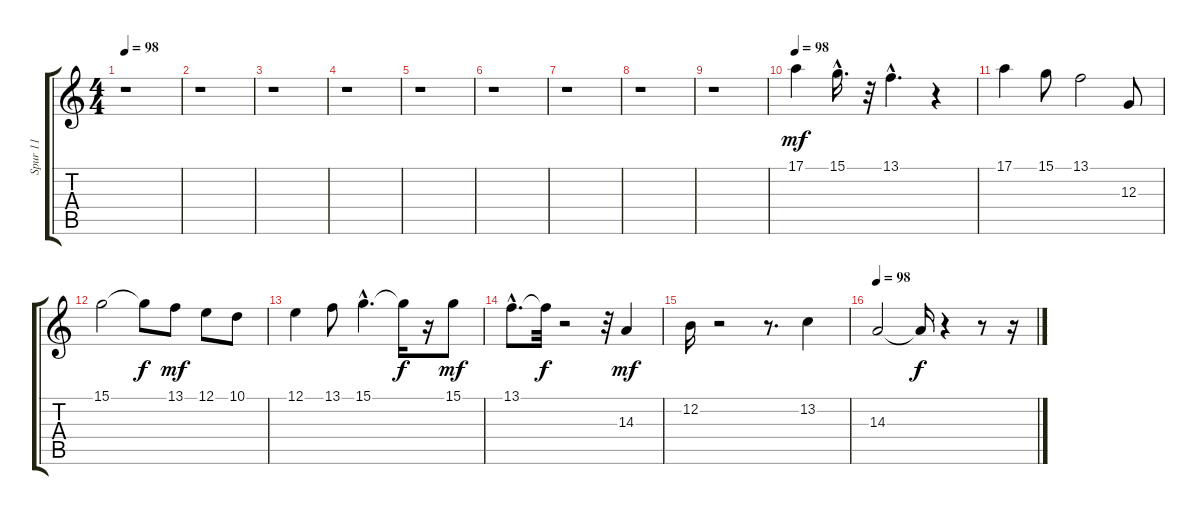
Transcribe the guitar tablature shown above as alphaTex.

\track ("Spur 11" "Spur 11") {instrument fx4atmosphere}
\staff {score tabs}
\tuning (E4 B3 G3 D3 A2 E2) {hide}
\ts (4 4)
\tempo 98
\clef g2
\ks c
r.1{dy mf} |
r.1 |
r.1 |
r.1 |
r.1 |
r.1 |
r.1 |
r.1 |
r.1 |
\tempo 98
17.1.4 15.1{hac}.16{d} r.32 13.1{hac}.4{d} r.4 |
17.1.4 15.1.8 13.1.2 12.3.8 |
15.1.2 15.1{t}.8{dy f} 13.1.8{dy mf} 12.1.8 10.1.8 |
12.1.4 13.1.8 15.1{hac}.4{d} 15.1{t}.16{dy f} r.16 15.1.8{dy mf} |
13.1{hac}.8{d} 13.1{t}.32{dy f} r.2 r.32 14.3.4{dy mf} |
12.2.16 r.2 r.8{d} 13.2.4 |
\tempo 98
14.3.2 14.3{t}.16{dy f} r.4 r.8 r.16
